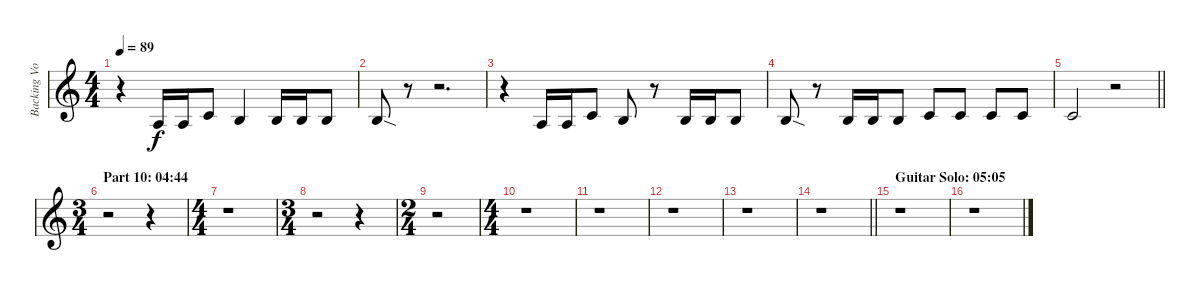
\track ("Backing Vocals" "Backing Vo") {instrument lead2sawtooth}
\staff {score}
\tuning (E4 B3 G3 D3 A2 E2) {hide}
\ts (4 4)
\tempo 89
\clef g2
\ks c
r.4{dy f} 2.3.16 2.3.16 5.3.8 4.3.4 4.3.16 4.3.16 4.3.8 |
4.3{sod}.8 r.8 r.2{d} |
r.4 2.3.16 2.3.16 5.3.8 4.3.8 r.8 4.3.16 4.3.16 4.3.8 |
4.3{sod}.8 r.8 4.3.16 4.3.16 4.3.8 5.3.8 5.3.8 5.3.8 5.3.8 |
\barLineRight lightlight
5.3.2 r.2 |
\ts (3 4)
\section ("" "Part 10: 04:44")
r.2 r.4 |
\ts (4 4)
r.1 |
\ts (3 4)
r.2 r.4 |
\ts (2 4)
r.2 |
\ts (4 4)
r.1 |
r.1 |
r.1 |
r.1 |
\barLineRight lightlight
r.1 |
\section ("" "Guitar Solo: 05:05")
r.1 |
r.1
